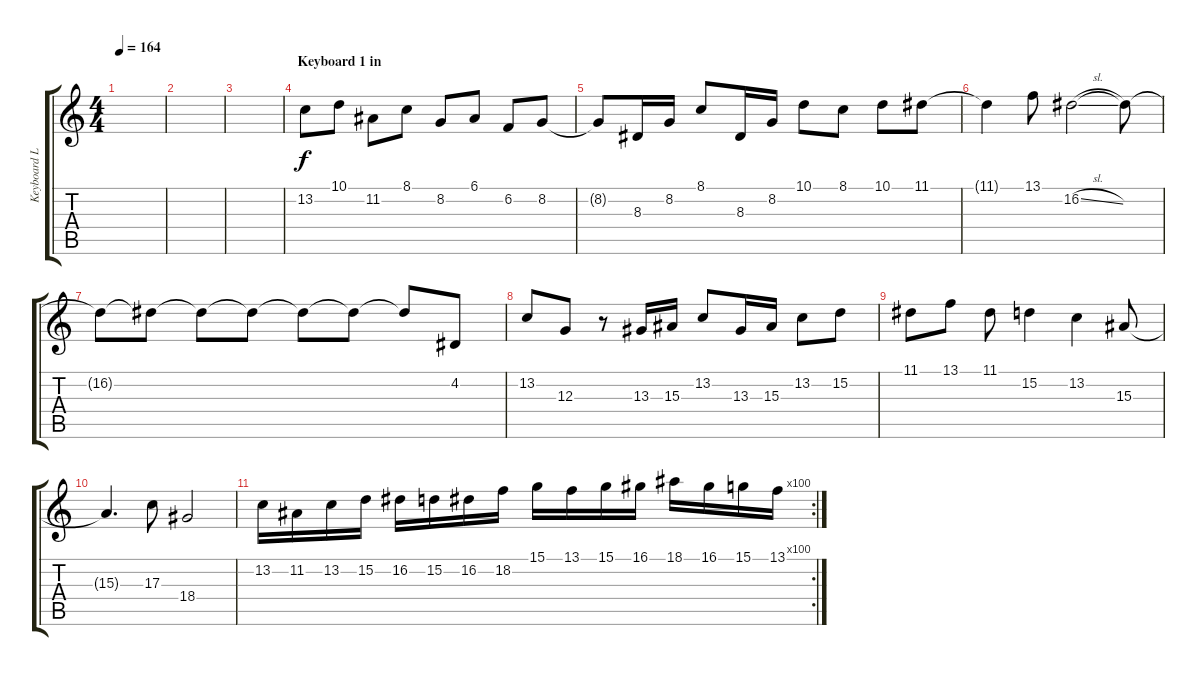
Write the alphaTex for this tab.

\track ("Keyboard Lead" "Keyboard L") {instrument brasssection}
\staff {score tabs}
\tuning (E4 B3 G3 D3 A2 E2) {hide}
\ts (4 4)
\tempo 164
\clef g2
\ks c
|
|
|
\section ("" "Keyboard 1 in")
13.2.8{volume 16 balance 2 instrument lead1square} 10.1.8 11.2.8 8.1.8 8.2.8 6.1.8 6.2.8 8.2.8 |
8.2{t}.8 8.3.16 8.2.16 8.1.8 8.3.16 8.2.16 10.1.8 8.1.8 10.1.8 11.1.8 |
11.1{t}.4 13.1.8 16.2{sl}.2 16.2{t}.8 |
16.2{t}.8 16.2{t}.8 16.2{t}.8 16.2{t}.8 16.2{t}.8 16.2{t}.8 16.2{t}.8 4.2.8 |
13.2.8 12.3.8 r.8 13.3.16 15.3.16 13.2.8 13.3.16 15.3.16 13.2.8 15.2.8 |
11.1.8 13.1.8 11.1.8 15.2.4 13.2.4 15.3.8 |
15.3{t}.4{d} 17.3.8 18.4.2 |
\rc 100
13.2.16 11.2.16 13.2.16 15.2.16 16.2.16 15.2.16 16.2.16 18.2.16 15.1.16 13.1.16 15.1.16 16.1.16 18.1.16 16.1.16 15.1.16 13.1.16
